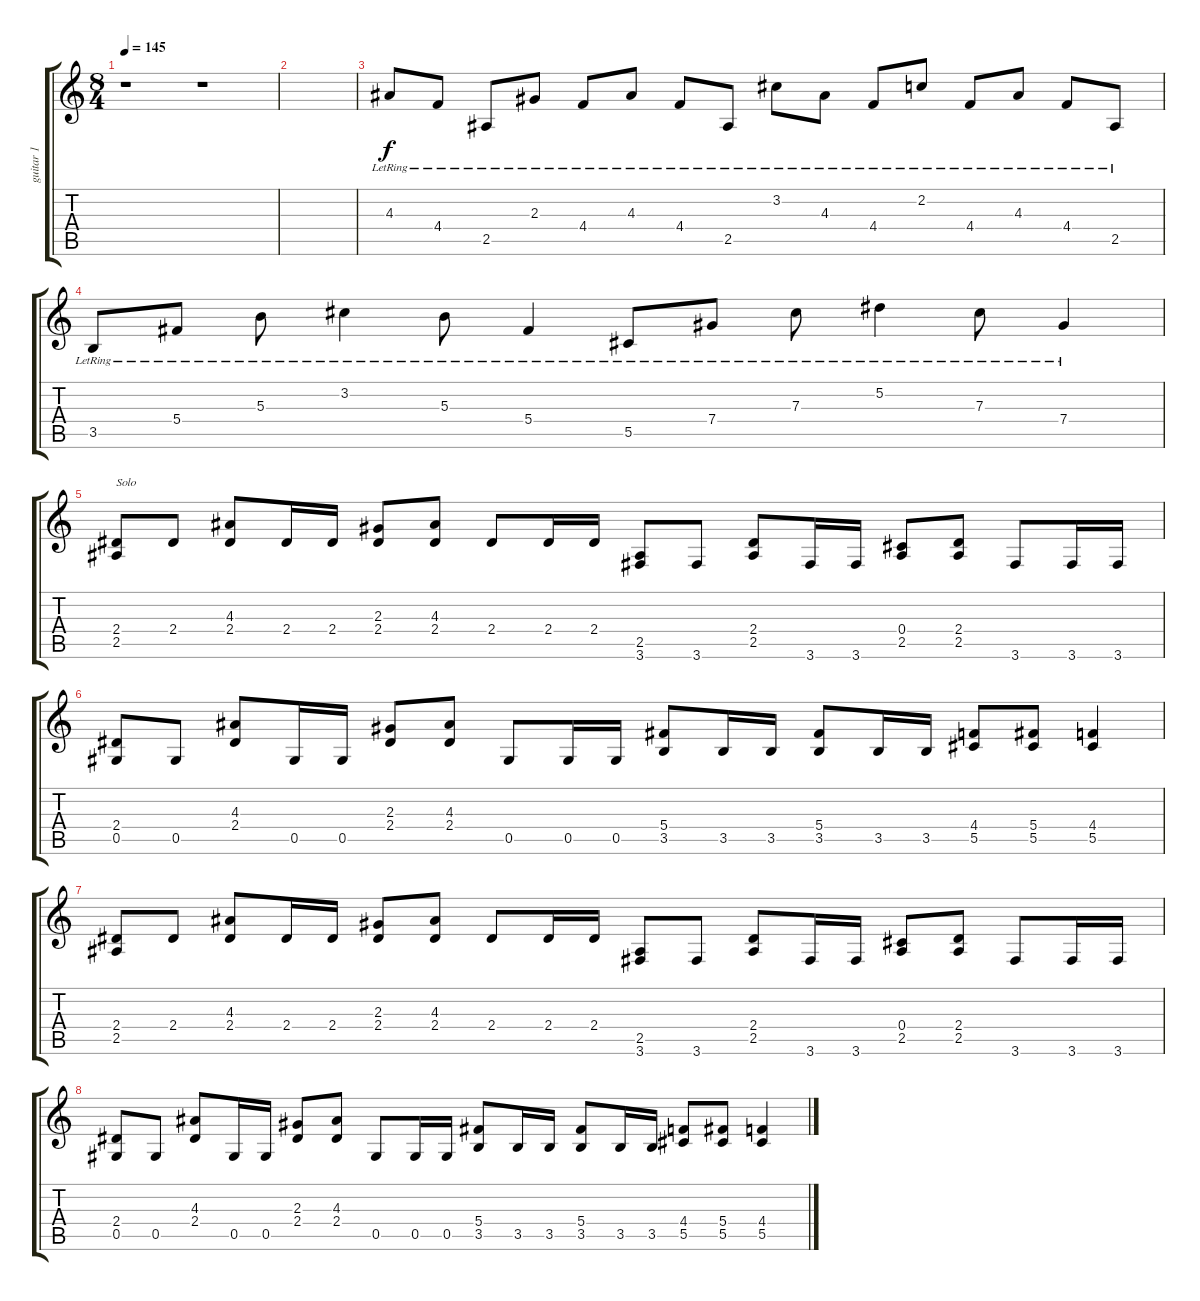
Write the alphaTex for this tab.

\track ("guitar 1" "guitar 1") {instrument overdrivenguitar}
\staff {score tabs}
\tuning (Eb4 Bb3 Gb3 Db3 Ab2 Eb2) {hide}
\ts (8 4)
\tempo 145
\clef g2
\ks c
r.1{dy f} r.1 |
|
4.3{lr}.8{volume 11 instrument clavinet} 4.4{lr}.8 2.5{lr}.8 2.3{lr}.8 4.4{lr}.8 4.3{lr}.8 4.4{lr}.8 2.5{lr}.8 3.2{lr}.8 4.3{lr}.8 4.4{lr}.8 2.2{lr}.8 4.4{lr}.8 4.3{lr}.8 4.4{lr}.8 2.5{lr}.8 |
3.5{lr}.8{volume 11 instrument clavinet} 5.4{lr}.8 5.3{lr}.8 3.2{lr}.4 5.3{lr}.8 5.4{lr}.4 5.5{lr}.8 7.4{lr}.8 7.3{lr}.8 5.2{lr}.4 7.3{lr}.8 7.4{lr}.4 |
(2.4 2.5).8{txt "Solo" volume 11 instrument overdrivenguitar} 2.4.8 (4.3 2.4).8 2.4.16 2.4.16 (2.3 2.4).8 (4.3 2.4).8 2.4.8 2.4.16 2.4.16 (2.5 3.6).8 3.6.8 (2.4 2.5).8 3.6.16 3.6.16 (0.4 2.5).8 (2.4 2.5).8 3.6.8 3.6.16 3.6.16 |
(2.4 0.5).8 0.5.8 (4.3 2.4).8 0.5.16 0.5.16 (2.3 2.4).8 (4.3 2.4).8 0.5.8 0.5.16 0.5.16 (5.4 3.5).8 3.5.16 3.5.16 (5.4 3.5).8 3.5.16 3.5.16 (4.4 5.5).8 (5.4 5.5).8 (4.4 5.5).4 |
(2.4 2.5).8 2.4.8 (4.3 2.4).8 2.4.16 2.4.16 (2.3 2.4).8 (4.3 2.4).8 2.4.8 2.4.16 2.4.16 (2.5 3.6).8 3.6.8 (2.4 2.5).8 3.6.16 3.6.16 (0.4 2.5).8 (2.4 2.5).8 3.6.8 3.6.16 3.6.16 |
(2.4 0.5).8 0.5.8 (4.3 2.4).8 0.5.16 0.5.16 (2.3 2.4).8 (4.3 2.4).8 0.5.8 0.5.16 0.5.16 (5.4 3.5).8 3.5.16 3.5.16 (5.4 3.5).8 3.5.16 3.5.16 (4.4 5.5).8 (5.4 5.5).8 (4.4 5.5).4
